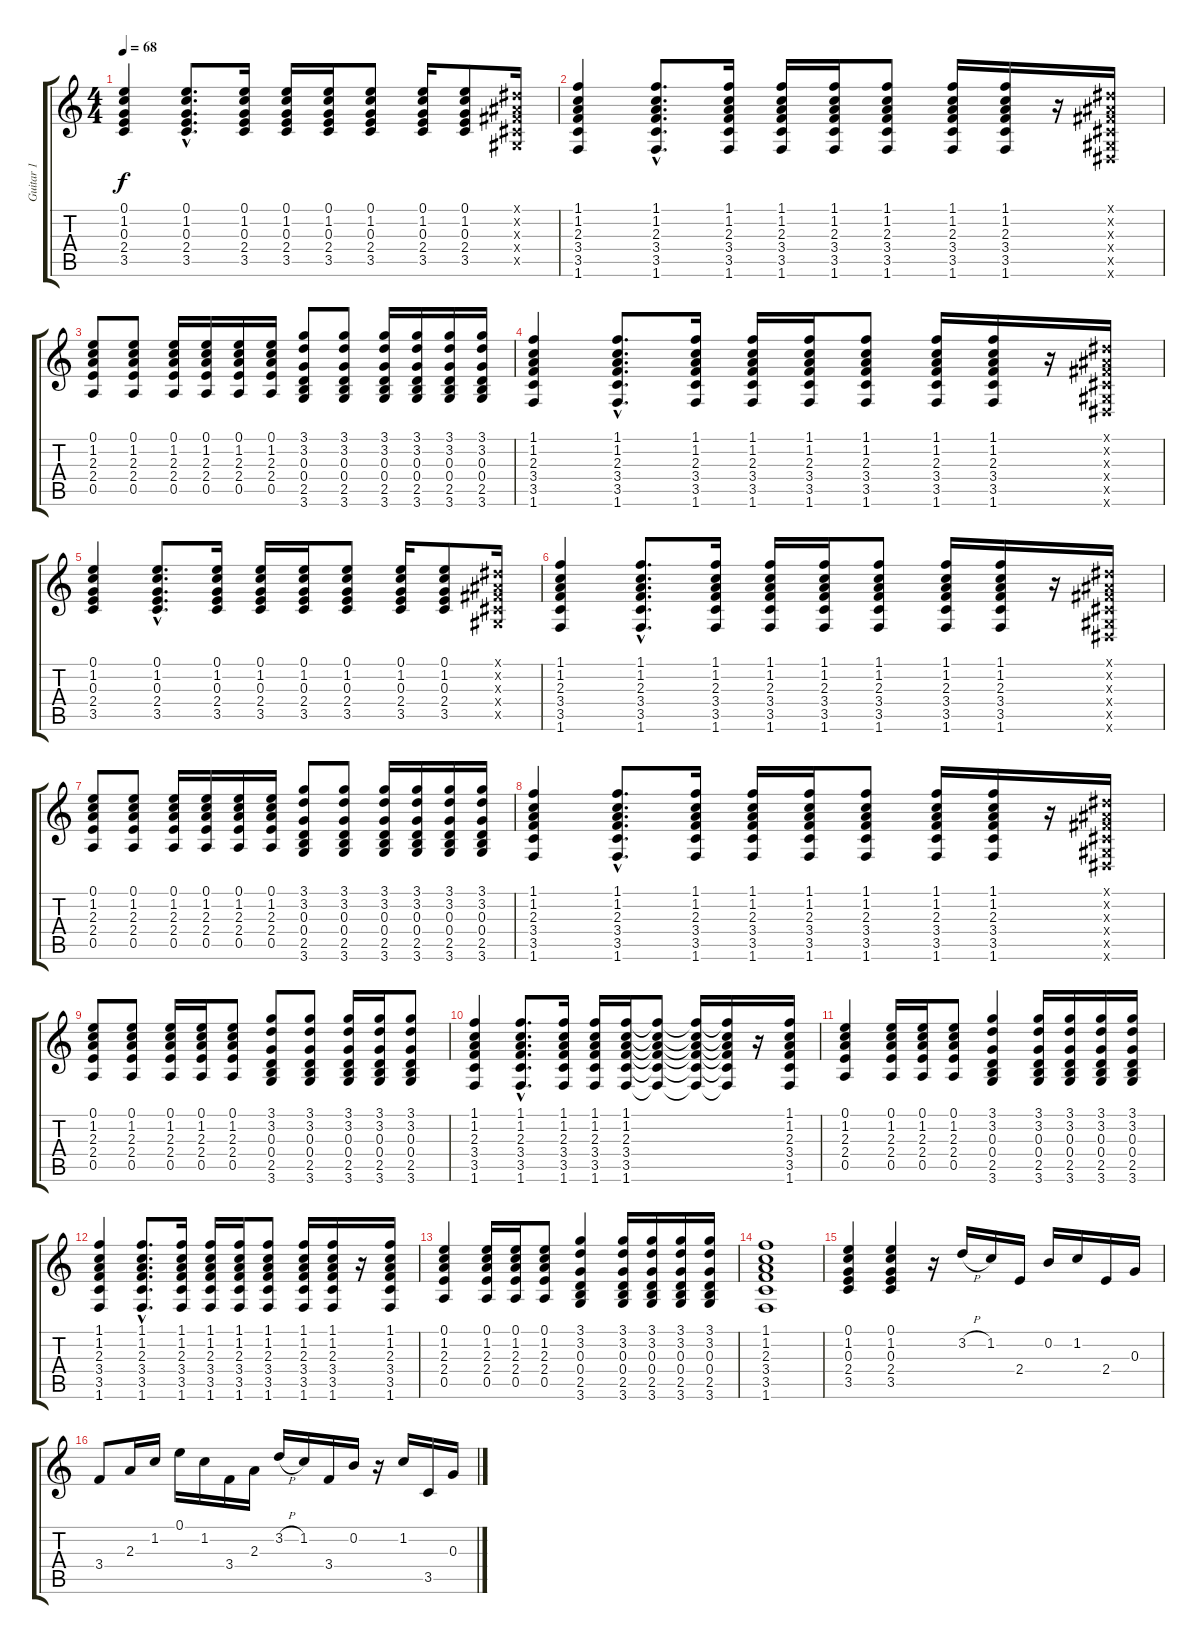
\track ("Guitar 1" "Guitar 1") {instrument acousticguitarsteel}
\staff {score tabs}
\tuning (E4 B3 G3 D3 A2 E2) {hide}
\ts (4 4)
\tempo 68
\clef g2
\ks c
(0.1 1.2 0.3 2.4 3.5).4{dy f} (0.1{hac} 1.2{hac} 0.3{hac} 2.4{hac} 3.5{hac}).8{d} (0.1 1.2 0.3 2.4 3.5).16 (0.1 1.2 0.3 2.4 3.5).16 (0.1 1.2 0.3 2.4 3.5).16 (0.1 1.2 0.3 2.4 3.5).8 (0.1 1.2 0.3 2.4 3.5).16 (0.1 1.2 0.3 2.4 3.5).8 (-1.1{x} -1.2{x} -1.3{x} -1.4{x} -1.5{x}).16 |
(1.1 1.2 2.3 3.4 3.5 1.6).4 (1.1{hac} 1.2{hac} 2.3{hac} 3.4{hac} 3.5{hac} 1.6{hac}).8{d} (1.1 1.2 2.3 3.4 3.5 1.6).16 (1.1 1.2 2.3 3.4 3.5 1.6).16 (1.1 1.2 2.3 3.4 3.5 1.6).16 (1.1 1.2 2.3 3.4 3.5 1.6).8 (1.1 1.2 2.3 3.4 3.5 1.6).16 (1.1 1.2 2.3 3.4 3.5 1.6).16 r.16 (-1.1{x} -1.2{x} -1.3{x} -1.4{x} -1.5{x} -1.6{x}).16 |
(0.1 1.2 2.3 2.4 0.5).8 (0.1 1.2 2.3 2.4 0.5).8 (0.1 1.2 2.3 2.4 0.5).16 (0.1 1.2 2.3 2.4 0.5).16 (0.1 1.2 2.3 2.4 0.5).16 (0.1 1.2 2.3 2.4 0.5).16 (3.1 3.2 0.3 0.4 2.5 3.6).8 (3.1 3.2 0.3 0.4 2.5 3.6).8 (3.1 3.2 0.3 0.4 2.5 3.6).16 (3.1 3.2 0.3 0.4 2.5 3.6).16 (3.1 3.2 0.3 0.4 2.5 3.6).16 (3.1 3.2 0.3 0.4 2.5 3.6).16 |
(1.1 1.2 2.3 3.4 3.5 1.6).4 (1.1{hac} 1.2{hac} 2.3{hac} 3.4{hac} 3.5{hac} 1.6{hac}).8{d} (1.1 1.2 2.3 3.4 3.5 1.6).16 (1.1 1.2 2.3 3.4 3.5 1.6).16 (1.1 1.2 2.3 3.4 3.5 1.6).16 (1.1 1.2 2.3 3.4 3.5 1.6).8 (1.1 1.2 2.3 3.4 3.5 1.6).16 (1.1 1.2 2.3 3.4 3.5 1.6).16 r.16 (-1.1{x} -1.2{x} -1.3{x} -1.4{x} -1.5{x} -1.6{x}).16 |
(0.1 1.2 0.3 2.4 3.5).4 (0.1{hac} 1.2{hac} 0.3{hac} 2.4{hac} 3.5{hac}).8{d} (0.1 1.2 0.3 2.4 3.5).16 (0.1 1.2 0.3 2.4 3.5).16 (0.1 1.2 0.3 2.4 3.5).16 (0.1 1.2 0.3 2.4 3.5).8 (0.1 1.2 0.3 2.4 3.5).16 (0.1 1.2 0.3 2.4 3.5).8 (-1.1{x} -1.2{x} -1.3{x} -1.4{x} -1.5{x}).16 |
(1.1 1.2 2.3 3.4 3.5 1.6).4 (1.1{hac} 1.2{hac} 2.3{hac} 3.4{hac} 3.5{hac} 1.6{hac}).8{d} (1.1 1.2 2.3 3.4 3.5 1.6).16 (1.1 1.2 2.3 3.4 3.5 1.6).16 (1.1 1.2 2.3 3.4 3.5 1.6).16 (1.1 1.2 2.3 3.4 3.5 1.6).8 (1.1 1.2 2.3 3.4 3.5 1.6).16 (1.1 1.2 2.3 3.4 3.5 1.6).16 r.16 (-1.1{x} -1.2{x} -1.3{x} -1.4{x} -1.5{x} -1.6{x}).16 |
(0.1 1.2 2.3 2.4 0.5).8 (0.1 1.2 2.3 2.4 0.5).8 (0.1 1.2 2.3 2.4 0.5).16 (0.1 1.2 2.3 2.4 0.5).16 (0.1 1.2 2.3 2.4 0.5).16 (0.1 1.2 2.3 2.4 0.5).16 (3.1 3.2 0.3 0.4 2.5 3.6).8 (3.1 3.2 0.3 0.4 2.5 3.6).8 (3.1 3.2 0.3 0.4 2.5 3.6).16 (3.1 3.2 0.3 0.4 2.5 3.6).16 (3.1 3.2 0.3 0.4 2.5 3.6).16 (3.1 3.2 0.3 0.4 2.5 3.6).16 |
(1.1 1.2 2.3 3.4 3.5 1.6).4 (1.1{hac} 1.2{hac} 2.3{hac} 3.4{hac} 3.5{hac} 1.6{hac}).8{d} (1.1 1.2 2.3 3.4 3.5 1.6).16 (1.1 1.2 2.3 3.4 3.5 1.6).16 (1.1 1.2 2.3 3.4 3.5 1.6).16 (1.1 1.2 2.3 3.4 3.5 1.6).8 (1.1 1.2 2.3 3.4 3.5 1.6).16 (1.1 1.2 2.3 3.4 3.5 1.6).16 r.16 (-1.1{x} -1.2{x} -1.3{x} -1.4{x} -1.5{x} -1.6{x}).16 |
(0.1 1.2 2.3 2.4 0.5).8 (0.1 1.2 2.3 2.4 0.5).8 (0.1 1.2 2.3 2.4 0.5).16 (0.1 1.2 2.3 2.4 0.5).16 (0.1 1.2 2.3 2.4 0.5).8 (3.1 3.2 0.3 0.4 2.5 3.6).8 (3.1 3.2 0.3 0.4 2.5 3.6).8 (3.1 3.2 0.3 0.4 2.5 3.6).16 (3.1 3.2 0.3 0.4 2.5 3.6).16 (3.1 3.2 0.3 0.4 2.5 3.6).8 |
(1.1 1.2 2.3 3.4 3.5 1.6).4 (1.1{hac} 1.2{hac} 2.3{hac} 3.4{hac} 3.5{hac} 1.6{hac}).8{d} (1.1 1.2 2.3 3.4 3.5 1.6).16 (1.1 1.2 2.3 3.4 3.5 1.6).16 (1.1 1.2 2.3 3.4 3.5 1.6).16 (1.1{t} 1.2{t} 2.3{t} 3.4{t} 3.5{t} 1.6{t}).8 (1.1{t} 1.2{t} 2.3{t} 3.4{t} 3.5{t} 1.6{t}).16 (1.1{t} 1.2{t} 2.3{t} 3.4{t} 3.5{t} 1.6{t}).16 r.16 (1.1 1.2 2.3 3.4 3.5 1.6).16 |
(0.1 1.2 2.3 2.4 0.5).4 (0.1 1.2 2.3 2.4 0.5).16 (0.1 1.2 2.3 2.4 0.5).16 (0.1 1.2 2.3 2.4 0.5).8 (3.1 3.2 0.3 0.4 2.5 3.6).4 (3.1 3.2 0.3 0.4 2.5 3.6).16 (3.1 3.2 0.3 0.4 2.5 3.6).16 (3.1 3.2 0.3 0.4 2.5 3.6).16 (3.1 3.2 0.3 0.4 2.5 3.6).16 |
(1.1 1.2 2.3 3.4 3.5 1.6).4 (1.1{hac} 1.2{hac} 2.3{hac} 3.4{hac} 3.5{hac} 1.6{hac}).8{d} (1.1 1.2 2.3 3.4 3.5 1.6).16 (1.1 1.2 2.3 3.4 3.5 1.6).16 (1.1 1.2 2.3 3.4 3.5 1.6).16 (1.1 1.2 2.3 3.4 3.5 1.6).8 (1.1 1.2 2.3 3.4 3.5 1.6).16 (1.1 1.2 2.3 3.4 3.5 1.6).16 r.16 (1.1 1.2 2.3 3.4 3.5 1.6).16 |
(0.1 1.2 2.3 2.4 0.5).4 (0.1 1.2 2.3 2.4 0.5).16 (0.1 1.2 2.3 2.4 0.5).16 (0.1 1.2 2.3 2.4 0.5).8 (3.1 3.2 0.3 0.4 2.5 3.6).4 (3.1 3.2 0.3 0.4 2.5 3.6).16 (3.1 3.2 0.3 0.4 2.5 3.6).16 (3.1 3.2 0.3 0.4 2.5 3.6).16 (3.1 3.2 0.3 0.4 2.5 3.6).16 |
(1.1 1.2 2.3 3.4 3.5 1.6).1 |
(0.1 1.2 0.3 2.4 3.5).4 (0.1 1.2 0.3 2.4 3.5).4 r.16 3.2{h}.16 1.2.16 2.4.16 0.2.16 1.2.16 2.4.16 0.3.16 |
3.4.8 2.3.16 1.2.16 0.1.16 1.2.16 3.4.16 2.3.16 3.2{h}.16 1.2.16 3.4.16 0.2.16 r.16 1.2.16 3.5.16 0.3.16
